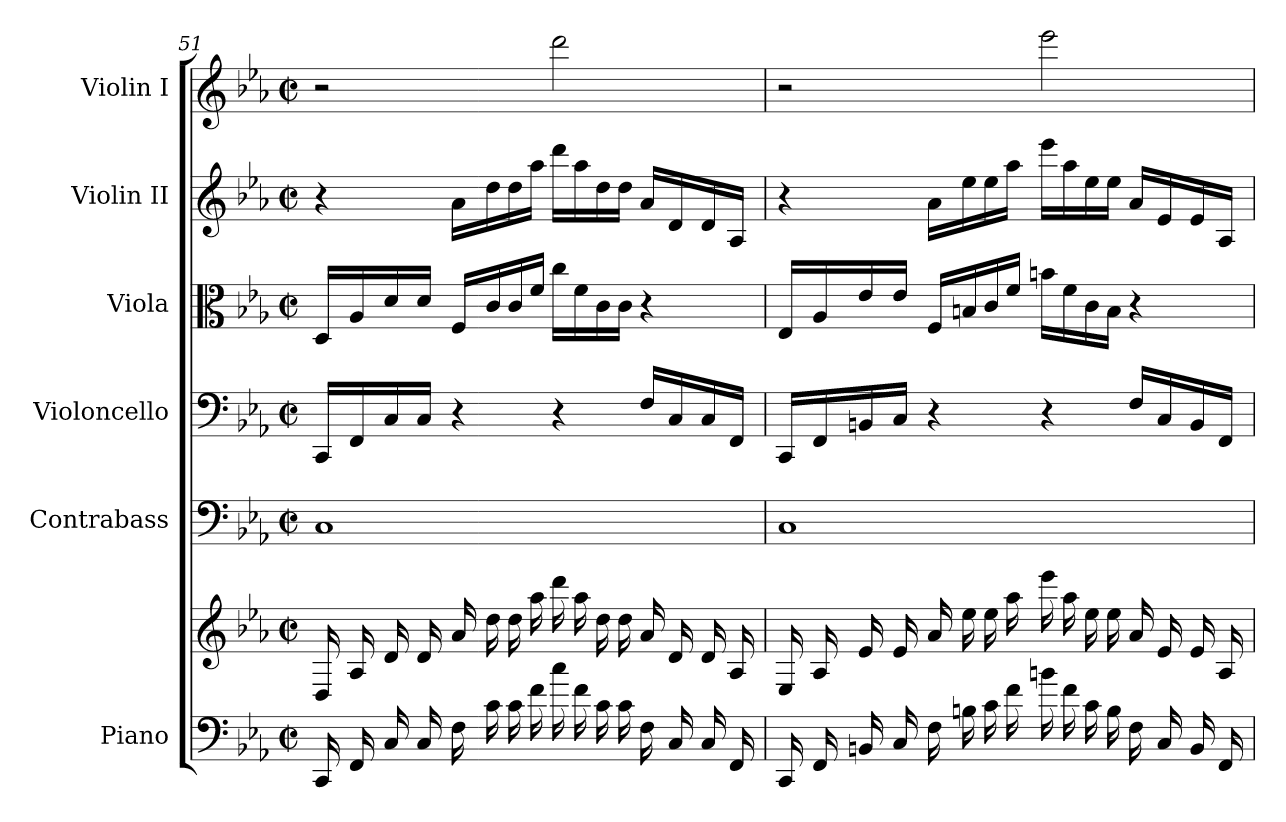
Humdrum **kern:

**kern	**kern	**kern	**kern	**kern	**kern	**kern
*part6	*part6	*part5	*part4	*part3	*part2	*part1
*staff7	*staff6	*staff5	*staff4	*staff3	*staff2	*staff1
*I"Piano	*	*I"Contrabass	*I"Violoncello	*I"Viola	*I"Violin II	*I"Violin I
*I'Pno.	*	*I'Cb.	*I'Vc.	*I'Vla.	*I'Vln. II	*I'Vln. I
*clefF4	*clefG2	*clefF4	*clefF4	*clefC3	*clefG2	*clefG2
*	*	*ITrd7c12	*	*	*	*
*k[b-e-a-]	*k[b-e-a-]	*k[b-e-a-]	*k[b-e-a-]	*k[b-e-a-]	*k[b-e-a-]	*k[b-e-a-]
*M2/2	*M2/2	*M2/2	*M2/2	*M2/2	*M2/2	*M2/2
*met(c|)	*met(c|)	*met(c|)	*met(c|)	*met(c|)	*met(c|)	*met(c|)
=51	=51	=51	=51	=51	=51	=51
16CC/	16D/	1CC	16CC/LL	16D/LL	4r	2r
16FF/	16A-/	.	16FF/	16A-/	.	.
16C/	16d/	.	16C/	16d/	.	.
16C/	16d/	.	16C/JJ	16d/JJ	.	.
16F\	16a-/	.	4r	16F/LL	16a-\LL	.
16c\	16dd\	.	.	16c/	16dd\	.
16c\	16dd\	.	.	16c/	16dd\	.
16f\	16aa-\	.	.	16f/JJ	16aa-\JJ	.
16cc\	16ddd\	.	4r	16cc\LL	16ddd\LL	2ddd\
16f\	16aa-\	.	.	16f\	16aa-\	.
16c\	16dd\	.	.	16c\	16dd\	.
16c\	16dd\	.	.	16c\JJ	16dd\JJ	.
16F\	16a-/	.	16F/LL	4r	16a-/LL	.
16C/	16d/	.	16C/	.	16d/	.
16C/	16d/	.	16C/	.	16d/	.
16FF/	16A-/	.	16FF/JJ	.	16A-/JJ	.
!!LO:PB:g=z
=52	=52	=52	=52	=52	=52	=52
16CC/	16E-/	1CC	16CC/LL	16E-/LL	4r	2r
16FF/	16A-/	.	16FF/	16A-/	.	.
16BBn/	16e-/	.	16BBn/	16e-/	.	.
16C/	16e-/	.	16C/JJ	16e-/JJ	.	.
16F\	16a-/	.	4r	16F/LL	16a-\LL	.
16Bn\	16ee-\	.	.	16Bn/	16ee-\	.
16c\	16ee-\	.	.	16c/	16ee-\	.
16f\	16aa-\	.	.	16f/JJ	16aa-\JJ	.
16bn\	16eee-\	.	4r	16bn\LL	16eee-\LL	2eee-\
16f\	16aa-\	.	.	16f\	16aa-\	.
16c\	16ee-\	.	.	16c\	16ee-\	.
16B\	16ee-\	.	.	16B\JJ	16ee-\JJ	.
16F\	16a-/	.	16F/LL	4r	16a-/LL	.
16C/	16e-/	.	16C/	.	16e-/	.
16BB/	16e-/	.	16BB/	.	16e-/	.
16FF/	16A-/	.	16FF/JJ	.	16A-/JJ	.
=	=	=	=	=	=	=
*-	*-	*-	*-	*-	*-	*-
